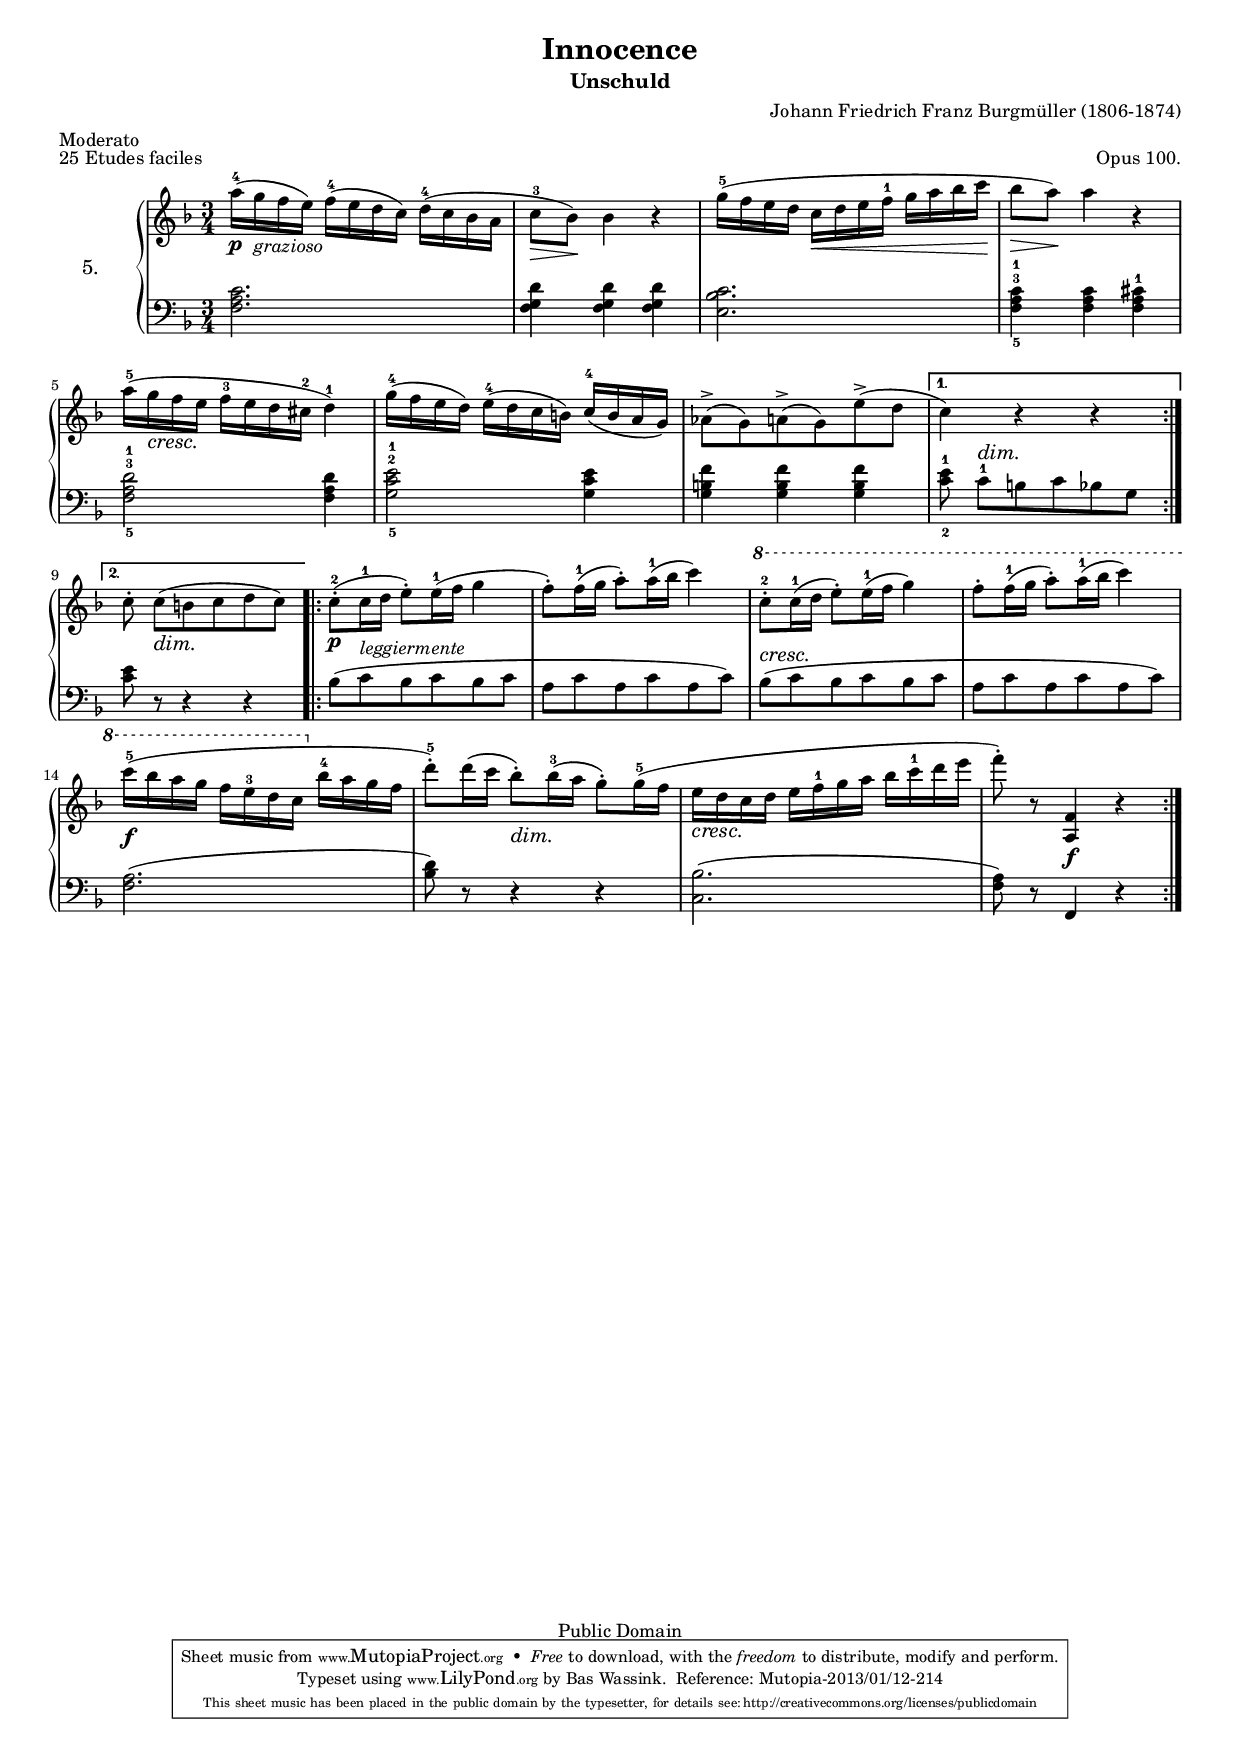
\version "2.16.0"
#(set-global-staff-size 16)
\include "nederlands.ly"
\header {
  title             = "Innocence"
  subtitle          = "Unschuld"
  composer          = "Johann Friedrich Franz Burgmüller (1806-1874)"
  opus              = "Opus 100."
  piece             = "25 Etudes faciles"
  meter             = "Moderato"
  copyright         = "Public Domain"
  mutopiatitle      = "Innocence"
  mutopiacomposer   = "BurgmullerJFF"
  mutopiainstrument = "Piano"
  date              = "19th Century"
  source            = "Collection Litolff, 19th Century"
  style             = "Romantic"
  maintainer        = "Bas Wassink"
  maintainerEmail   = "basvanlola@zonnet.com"

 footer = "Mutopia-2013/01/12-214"
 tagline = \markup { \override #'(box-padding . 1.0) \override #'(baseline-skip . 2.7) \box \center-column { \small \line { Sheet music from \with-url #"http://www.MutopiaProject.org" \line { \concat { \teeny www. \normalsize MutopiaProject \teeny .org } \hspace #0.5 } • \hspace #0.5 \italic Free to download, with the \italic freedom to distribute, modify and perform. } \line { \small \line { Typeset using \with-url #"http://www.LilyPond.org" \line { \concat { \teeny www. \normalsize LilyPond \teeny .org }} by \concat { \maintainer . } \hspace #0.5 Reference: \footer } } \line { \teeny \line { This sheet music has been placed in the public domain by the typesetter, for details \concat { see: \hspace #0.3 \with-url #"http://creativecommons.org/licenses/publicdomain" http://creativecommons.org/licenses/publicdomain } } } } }
}

Global =  {\key f\major \time 3/4}

VoiceI =  \relative c''' {
  \repeat volta 2 {
  
  \stemNeutral \slurNeutral a16-4_\p ( g_ \markup{\italic "grazioso"} f  e) f-4 ( e d  c) d-4 ( c bes a
  c8-3\>  bes)\! bes4 r
  g'16-5 ( f e d c\< d e f-1 g a bes c\!
  bes8\>  a)\! a4 r
  
  a16-5 ( g_\cresc f\! e f-3 e d cis-2 d4)-1
  g16-4 ( f e  d) e-4 ( d c  b) c-4 ( b a  g)
  as8-> ( g) a-> ( g) e'-> ( d
  }
  
  \alternative {
    {  c4) r r}
    {c8-.  c[_\dim ( b\! c d  c)]}
  }
  
  \repeat volta 2 {
  
  c8-.-2_\p ( c16-1 d  e8)-. e16-1 ( f g4
   f8)-. f16-1 ( g  a8)-. a16-1 ( bes  c4)

  \ottava #1
  c8-.-2 c16-1 ( d  e8)-. e16-1 ( f g4 )
  f8-. f16-1 ( g  a8)-. a16-1 ( bes  c4)
  
  c16-5_\f ( bes a g f e-3 d c \ottava #0 bes-4 a g f
   d'8)-.-5 d16 ( c  bes8)-._\dim bes16-3\! ( a  g8)-. g16-5 ( f
  e_\cresc d\! c d e f-1 g a bes c-1 d e
   f8)-. r <a,,, f'>4_\f r
  }
      
  }

VoiceII =  \relative c {
  \stemNeutral \slurNeutral <f a c>2.
  <f g d'>4 <f g d'> <f g d'>
  <e bes' c>2.
  <f-5 a-3 c-1>4 <f a c> <f a cis>-1
  
  <f-5 a-3 d-1>2 <f a d>4
  <g-5 c-2 e-1>2 <g c e>4
  <g b f'> <g b f'> <g b f'>
  
    <c-2 e-1>8  c[-1^\dim b\! c bes g]
    <c e>8 r r4 r
  
   bes8[ ( c^ \markup{\italic "leggiermente"} bes c bes c]
   a[ c a c a  c)]
  bes[^\cresc ( c\! bes c bes c]
   a[ c a c a  c)]
  
  <f,  a>2.(
  <bes d>8) r8 r4 r
  <c,  bes'>2.(
  <f a>8) r8 f,4 r
  }

\score { {
\context PianoStaff <<
  \set PianoStaff.midiInstrument = "acoustic grand"
  \set PianoStaff.instrumentName = \markup{\large "5."}
  \context Staff = "up" <<
    \Global \clef treble
    \context Voice=VcI \VoiceI
  >>
  \context Staff = "down" <<
    \Global \clef bass
    \context Voice=VcII \VoiceII
  >>
>>
}
\layout {}

  \midi {
    \tempo 4 = 112
    }


}

